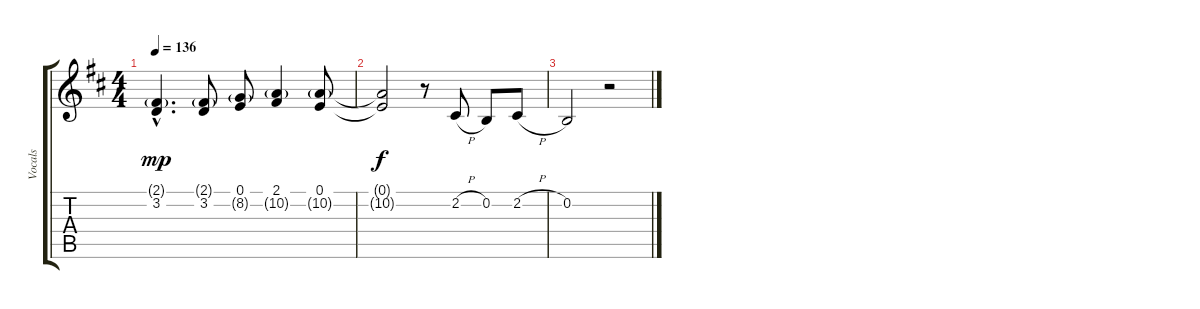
\track ("Vocals" "Vocals") {instrument clarinet}
\staff {score tabs}
\tuning (E4 B3 G3 D3 A2 E2) {hide}
\ts (4 4)
\tempo 136
\clef g2
\ks d
(2.1{g hac} 3.2{hac}).4{d dy mp} (2.1{g} 3.2).8 (0.1 8.2{g}).8 (2.1 10.2{g}).4 (0.1 10.2{g}).8 |
(0.1{t} 10.2{t}).2{dy f} r.8 2.2{h}.8 0.2.8 2.2{h}.8 |
0.2.2 r.2
